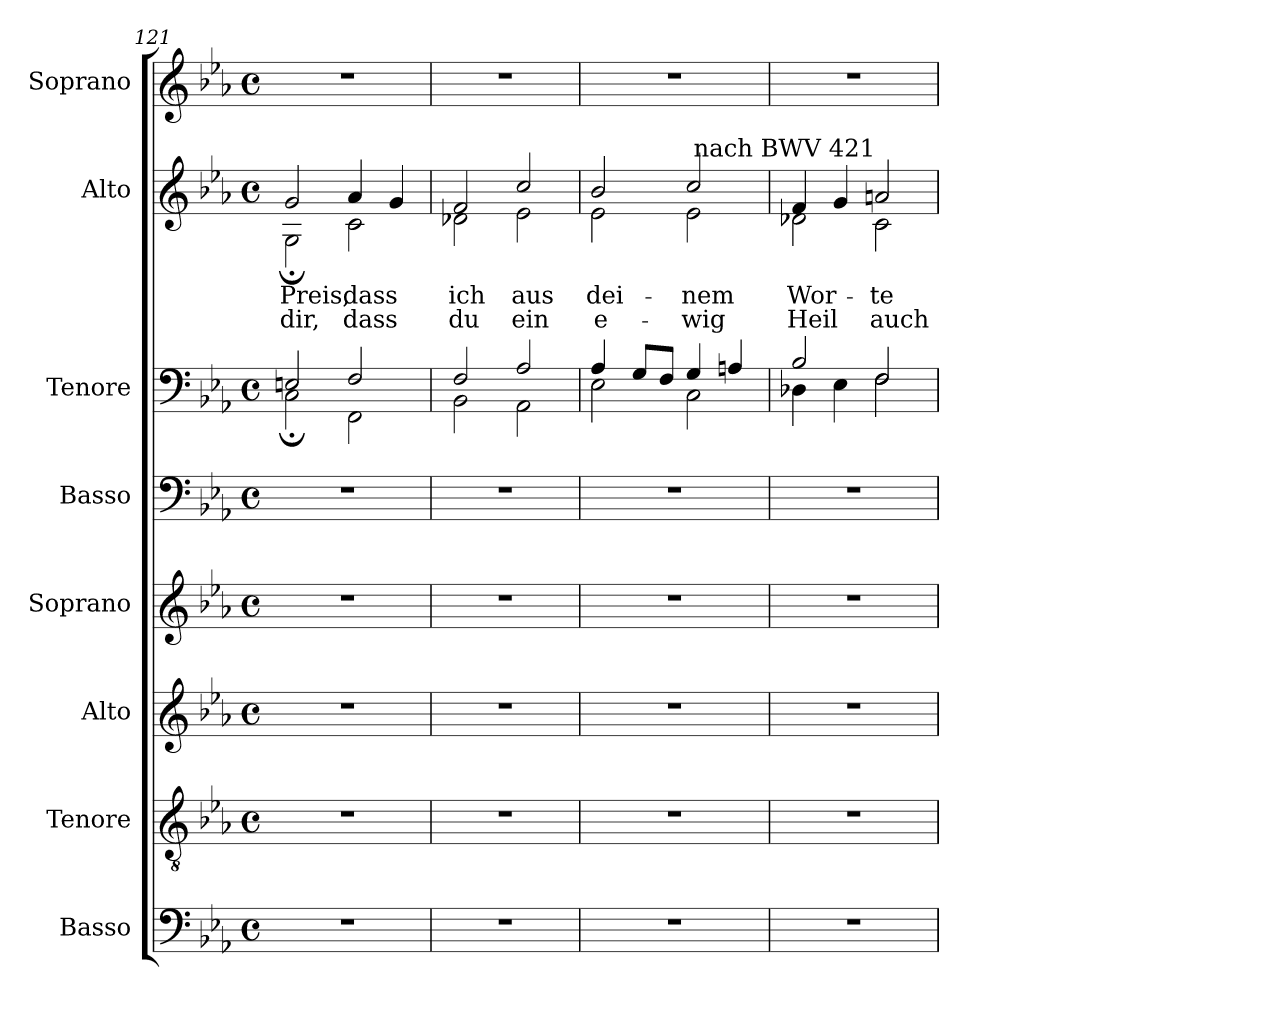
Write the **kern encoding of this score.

**kern	**kern	**kern	**kern	**kern	**kern	**kern	**text	**text	**kern
*part8	*part7	*part6	*part5	*part4	*part3	*part2	*part2	*part2	*part1
*staff8	*staff7	*staff6	*staff5	*staff4	*staff3	*staff2	*staff2	*staff2	*staff1
*I"Basso	*I"Tenore	*I"Alto	*I"Soprano	*I"Basso	*I"Tenore	*I"Alto	*	*	*I"Soprano
*I'B	*I'T	*I'A	*I'S	*I'B	*I'T	*I'A	*	*	*I'S
*clefF4	*clefGv2	*clefG2	*clefG2	*clefF4	*clefF4	*clefG2	*	*	*clefG2
*k[b-e-a-]	*k[b-e-a-]	*k[b-e-a-]	*k[b-e-a-]	*k[b-e-a-]	*k[b-e-a-]	*k[b-e-a-]	*	*	*k[b-e-a-]
*E-:	*E-:	*E-:	*E-:	*E-:	*E-:	*E-:	*	*	*E-:
*M4/4	*M4/4	*M4/4	*M4/4	*M4/4	*M4/4	*M4/4	*	*	*M4/4
*met(c)	*met(c)	*met(c)	*met(c)	*met(c)	*met(c)	*met(c)	*	*	*met(c)
=121	=121	=121	=121	=121	=121	=121	=121	=121	=121
*	*	*	*	*	*^	*^	*	*	*
1r	1r	1r	1r	1r	2En/	2C;\	2g/	2G;<\	Preis,	dir,	1r
.	.	.	.	.	2F/	2FF\	4a-/	2c\	dass	dass	.
.	.	.	.	.	.	.	4g/	.	.	.	.
=122	=122	=122	=122	=122	=122	=122	=122	=122	=122	=122	=122
1r	1r	1r	1r	1r	2F/	2BB-\	2f/	2d-X\	ich	du	1r
.	.	.	.	.	2A-/	2AA-\	2cc/	2e-\	aus	ein	.
=123	=123	=123	=123	=123	=123	=123	=123	=123	=123	=123	=123
1r	1r	1r	1r	1r	4A-/	2E-\	2b-/	2e-\	dei-	e-	1r
.	.	.	.	.	8G/L	.	.	.	.	.	.
.	.	.	.	.	8F/J	.	.	.	.	.	.
.	.	.	.	.	4G/	2C\	2cc/	2e-\	-nem	-wig	.
.	.	.	.	.	4An/	.	.	.	.	.	.
=124	=124	=124	=124	=124	=124	=124	=124	=124	=124	=124	=124
1r	1r	1r	1r	1r	2B-/	4D-X\	4f/	2d-X\	Wor-	Heil	1r
.	.	.	.	.	.	4E-\	4g/	.	.	.	.
!	!	!	!	!	!	!	!LO:TX:a:rj:t=nach BWV 421	!	!	!	!
.	.	.	.	.	2F/	2F\	2an/	2c\	-te	auch	.
*	*	*	*	*	*v	*v	*	*	*	*	*
*	*	*	*	*	*	*v	*v	*	*	*
=	=	=	=	=	=	=	=	=	=
*-	*-	*-	*-	*-	*-	*-	*-	*-	*-
